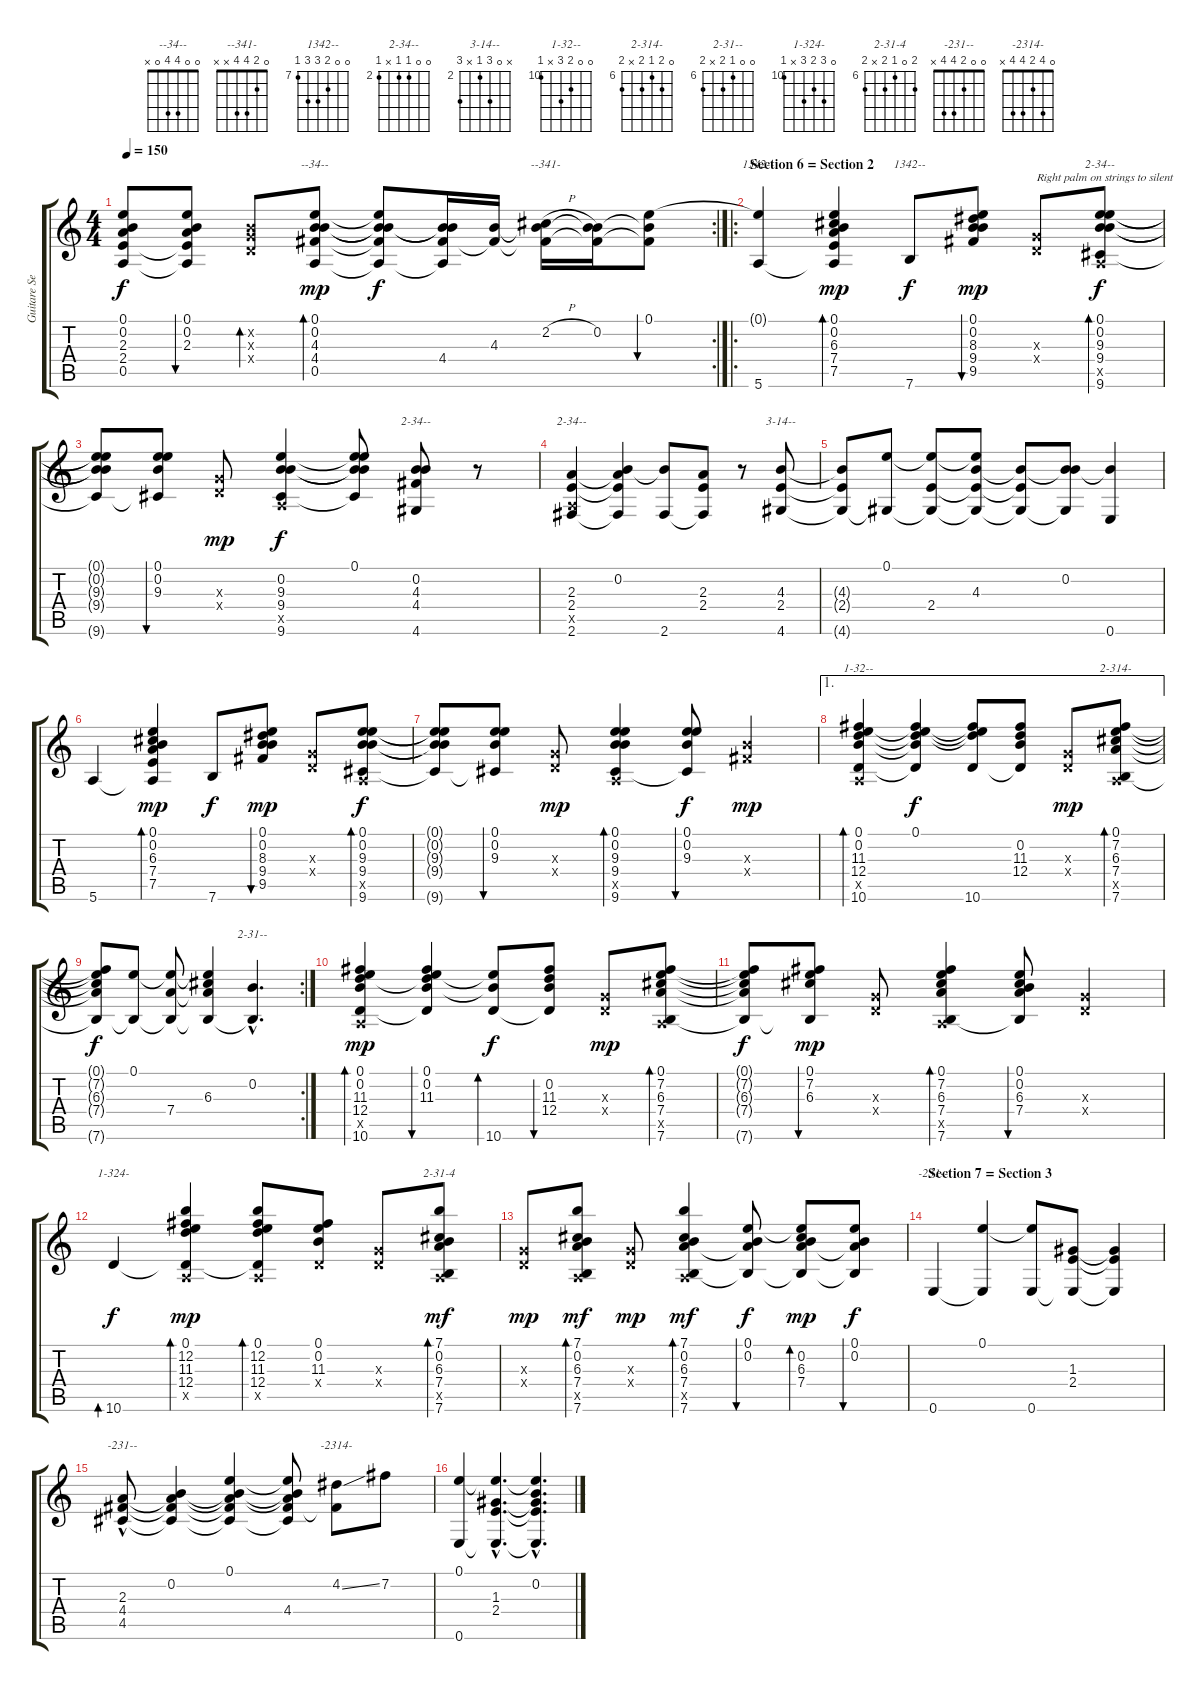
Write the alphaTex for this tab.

\track ("Guitare Septembre 2002" "Guitare Se") {instrument acousticguitarnylon}
\staff {score tabs}
\tuning (E4 B3 G3 D3 A2 E2) {hide}
\chord ("--34--" 0 0 4 4 0 x)
\chord ("--341-" 0 2 4 4 x x)
\chord ("1342--" 0 0 6 7 7 5) {firstfret 5}
\chord ("1342--" 0 0 8 9 9 7) {firstfret 7}
\chord ("2-34--" 0 0 9 9 x 9) {firstfret 9}
\chord ("2-34--" 0 0 4 4 x 4) {firstfret 4}
\chord ("2-34--" 0 0 2 2 x 2) {firstfret 2}
\chord ("3-14--" x 0 4 2 x 4) {firstfret 2}
\chord ("1-32--" 0 0 11 12 x 10) {firstfret 10}
\chord ("2-314-" 0 7 6 7 x 7) {firstfret 6}
\chord ("2-31--" 0 0 6 7 x 7) {firstfret 6}
\chord ("1-324-" 0 12 11 12 x 10) {firstfret 10}
\chord ("2-31-4" 7 0 6 7 x 7) {firstfret 6}
\chord ("-231--" 0 0 1 2 2 0)
\chord ("-231--" 0 0 2 4 4 x)
\chord ("-2314-" 0 4 2 4 4 x)
\rc 2
\ts (4 4)
\tempo 150
\clef g2
\ks c
(0.1{t} 0.2{t} 2.3{t} 2.4{t} 0.5{t}).8{dy f} (0.1 0.2 2.3 2.4{t} 0.5{t}).8{bu 30} (0.2{x} 0.3{x} 0.4{x}).8{bd 30} (0.1 0.2 4.3 4.4 0.5).8{bd 30 ch "--34--" dy mp} (0.1{t} 0.2{t} 4.3{t} 4.4{t} 0.5{t}).8{dy f} (0.2{t} 4.3{t} 4.4 0.5{t}).16 (4.3 4.4{t}).16 (2.2{h} 4.3{t} 4.4{t}).16{ch "--341-"} (0.2 4.3{t} 4.4{t}).16 (0.1 0.2{t} 4.4{t}).8{bu 30} |
\ro
\section ("" "Section 6 = Section 2")
(0.1{t} 5.6).4{ch "1342--"} (0.1 0.2 6.3 7.4 7.5 5.6{t}).4{bd 60 dy mp} 7.6.8{ch "1342--" dy f} (0.1 0.2 8.3 9.4 9.5).8{bu 60 dy mp} (0.3{x} 0.4{x}).8{txt "Right palm on strings to silent"} (0.1 0.2 9.3 9.4 0.5{x} 9.6).8{bd 60 ch "2-34--" dy f} |
(0.1{t} 0.2{t} 9.3{t} 9.4{t} 9.6{t}).8 (0.1 0.2 9.3 9.6{t}).8{bu 60} (0.3{x} 0.4{x}).8{dy mp} (0.2 9.3 9.4 0.5{x} 9.6).4{dy f} (0.1 0.2{t} 9.3{t} 9.4{t} 9.6{t}).8 (0.2 4.3 4.4 4.6).8{ch "2-34--"} r.8 |
(2.3 2.4 0.5{x} 2.6).4{ch "2-34--"} (0.2 2.3{t} 2.4{t} 2.6{t}).4 (0.2{t} 2.6).8 (2.3 2.4 2.6{t}).8 r.8 (4.3 2.4 4.6).8{ch "3-14--"} |
(4.3{t} 2.4{t} 4.6{t}).8 (0.1 4.6{t}).8 (0.1{t} 2.4 4.6{t}).8 (0.1{t} 4.3 2.4{t} 4.6{t}).8 (4.3{t} 2.4{t} 4.6{t}).8 (0.2 4.3{t} 4.6{t}).8 (0.2{t} 0.6).4 |
5.6.4 (0.1 0.2 6.3 7.4 7.5 5.6{t}).4{bd 60 dy mp} 7.6.8{dy f} (0.1 0.2 8.3 9.4 9.5).8{bu 60 dy mp} (0.3{x} 0.4{x}).8 (0.1 0.2 9.3 9.4 0.5{x} 9.6).8{bd 60 dy f} |
(0.1{t} 0.2{t} 9.3{t} 9.4{t} 9.6{t}).8 (0.1 0.2 9.3 9.6{t}).8{bu 60} (0.3{x} 0.4{x}).8{dy mp} (0.1 0.2 9.3 9.4 0.5{x} 9.6).4{bd 60} (0.1 0.2 9.3 9.6{t}).8{bu 60 dy f} (4.3{x} 4.4{x}).4{dy mp} |
\ae 1
(0.1 0.2 11.3 12.4 0.5{x} 10.6).4{bd 120 ch "1-32--"} (0.1 0.2{t} 11.3{t} 12.4{t} 10.6{t}).4{dy f} (0.1{t} 11.3{t} 12.4{t} 10.6).8 (0.2 11.3 12.4 10.6{t}).8 (0.3{x} 0.4{x}).8{dy mp} (0.1 7.2 6.3 7.4 0.5{x} 7.6).8{bd 60 ch "2-314-"} |
\rc 2
(0.1{t} 7.2{t} 6.3{t} 7.4{t} 7.6{t}).8{dy f} (0.1 7.6{t}).8 (0.1{t} 7.4 7.6{t}).8 (0.1{t} 6.3 7.4{t} 7.6{t}).4 (0.2{hac} 7.6{hac t}).4{d ch "2-31--"} |
(0.1 0.2 11.3 12.4 0.5{x} 10.6).4{bd 120 dy mp} (0.1 0.2 11.3 12.4{t} 10.6{t}).4{bu 60} (0.1{t} 0.2{t} 10.6).8{bd 60 dy f} (0.2 11.3 12.4 10.6{t}).8{bu 60} (0.3{x} 0.4{x}).8{dy mp} (0.1 7.2 6.3 7.4 0.5{x} 7.6).8{bd 60} |
(0.1{t} 7.2{t} 6.3{t} 7.4{t} 7.6{t}).8{dy f} (0.1 7.2 6.3 7.6{t}).8{bu 60 dy mp} (0.3{x} 0.4{x}).8 (0.1 7.2 6.3 7.4 0.5{x} 7.6).4{bd 60} (0.1 0.2 6.3 7.4 7.6{t}).8{bu 60} (0.3{x} 0.4{x}).4 |
10.6.4{bd 60 ch "1-324-" dy f} (0.1 12.2 11.3 12.4 0.5{x} 10.6{t}).4{bd 30 dy mp} (0.1 12.2 11.3 12.4 0.5{x} 10.6{t}).8{bd 30} (0.1 0.2 11.3 0.4{x}).8 (0.3{x} 0.4{x}).8 (7.1 0.2 6.3 7.4 0.5{x} 7.6).8{bd 60 ch "2-31-4" dy mf} |
(0.3{x} 0.4{x}).8{dy mp} (7.1 0.2 6.3 7.4 0.5{x} 7.6).8{bd 30 dy mf} (0.3{x} 0.4{x}).8{dy mp} (7.1 0.2 6.3 7.4 0.5{x} 7.6).4{bd 30 dy mf} (0.1 0.2 7.4{t} 7.6{t}).8{bu 30 dy f} (0.1{t} 0.2 6.3 7.4 7.6{t}).8{bd 30 dy mp} (0.1 0.2 7.4{t} 7.6{t}).8{bu 30 dy f} |
\section ("" "Section 7 = Section 3")
0.6.4{ch "-231--"} (0.1 0.6{t}).4 (0.1{t} 0.6).8 (1.3 2.4 0.6{t}).8 (1.3{t} 2.4{t} 0.6{t}).4 |
(2.3 4.4{hac} 4.5).8{ch "-231--"} (0.2 2.3{t} 4.4{t} 4.5{t}).4 (0.1 0.2{t} 2.3{t} 4.4{t} 4.5{t}).4 (0.1{t} 0.2{t} 2.3{t} 4.4 4.5{t}).8 (4.2{ss} 4.4{t}).8{ch "-2314-"} 7.2.8 |
(0.1 0.6).4 (0.1{hac t} 1.3{hac} 2.4{hac} 0.6{hac t}).4{d} (0.1{hac t} 0.2{hac} 1.3{hac t} 2.4{hac t} 0.6{hac t}).4{d}
